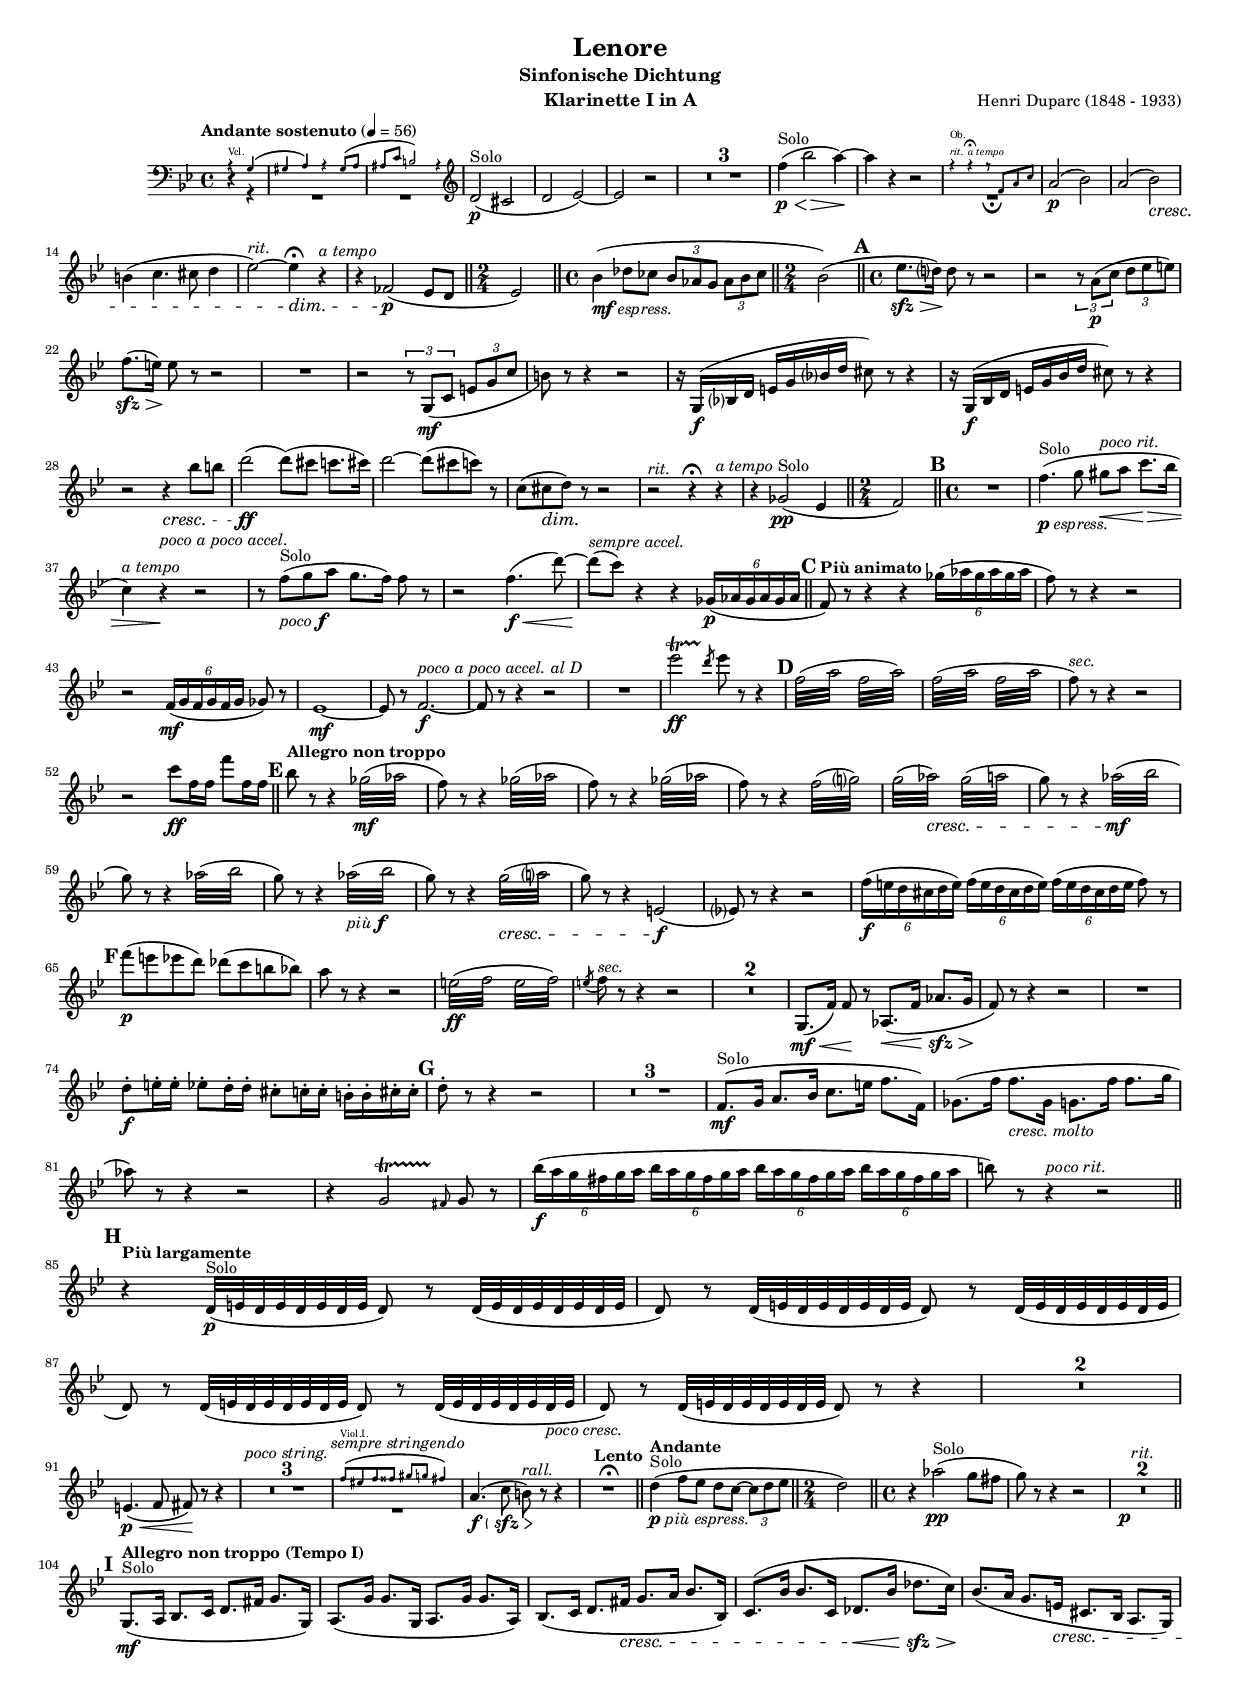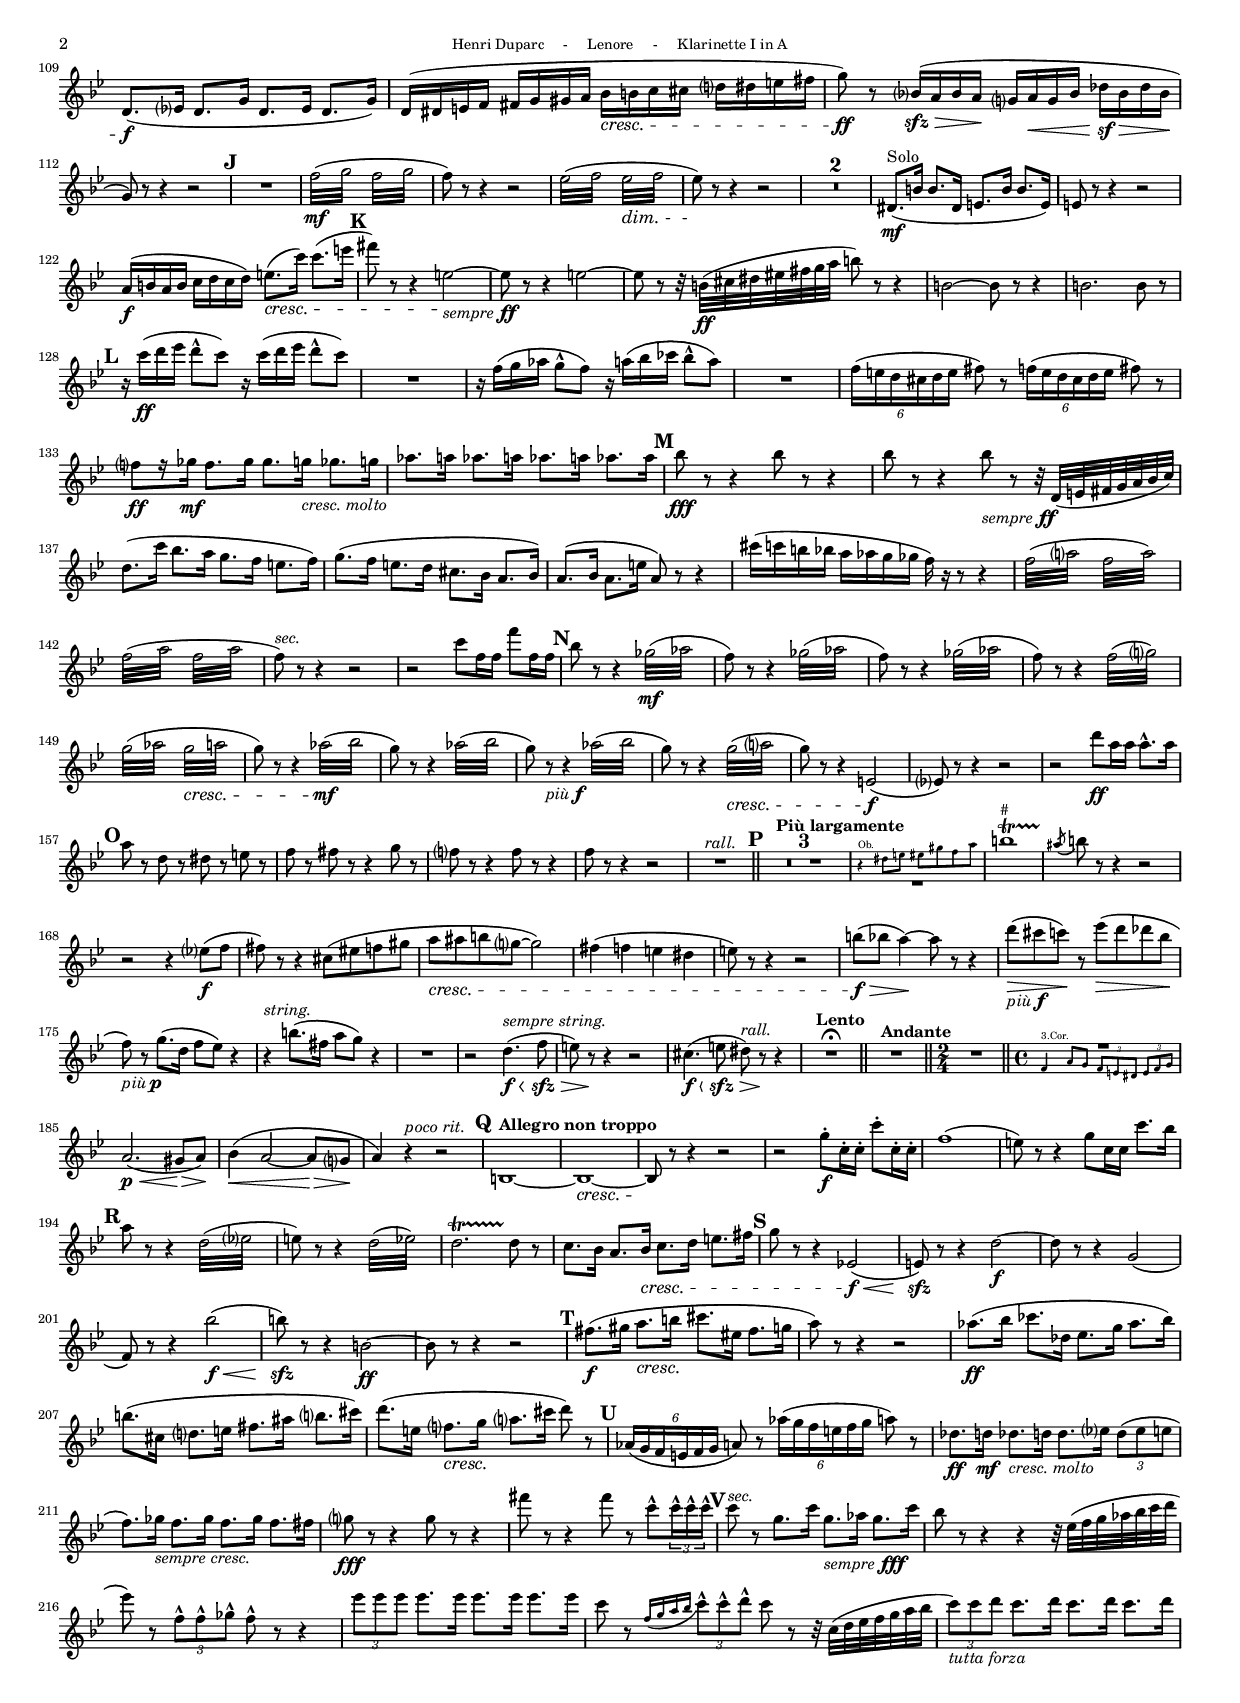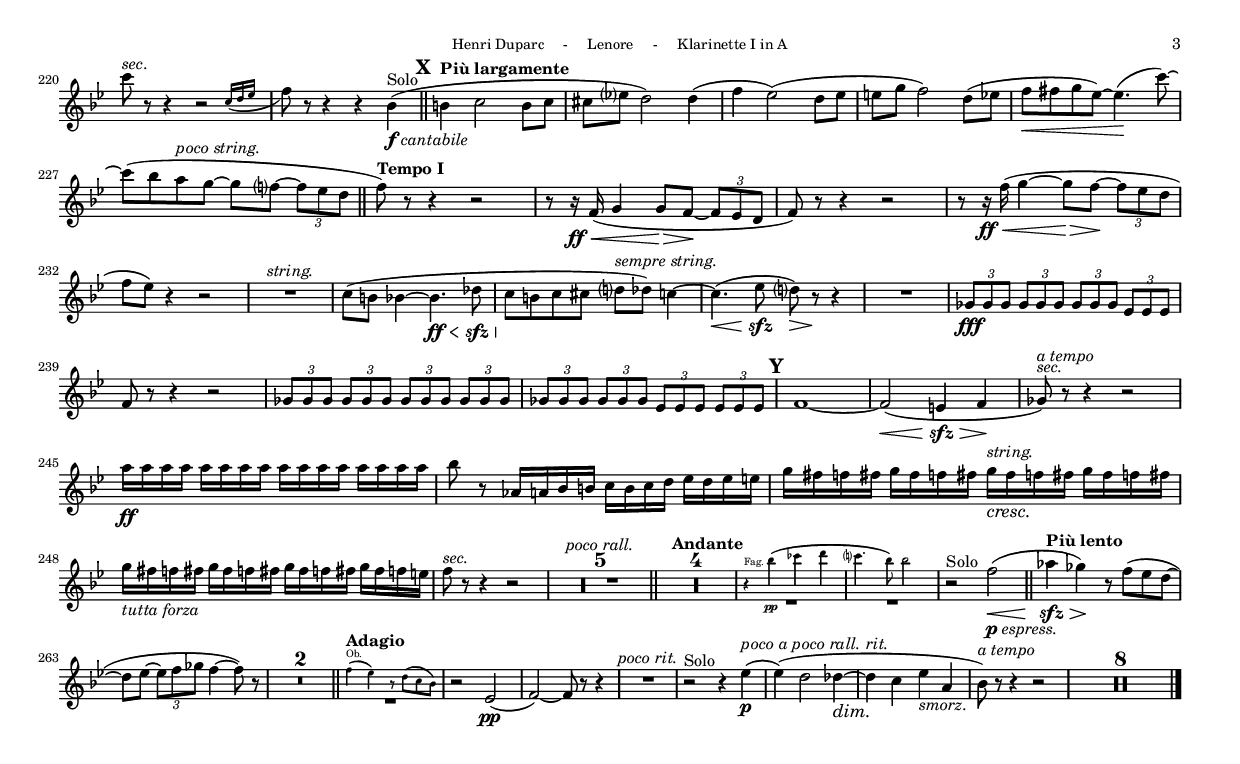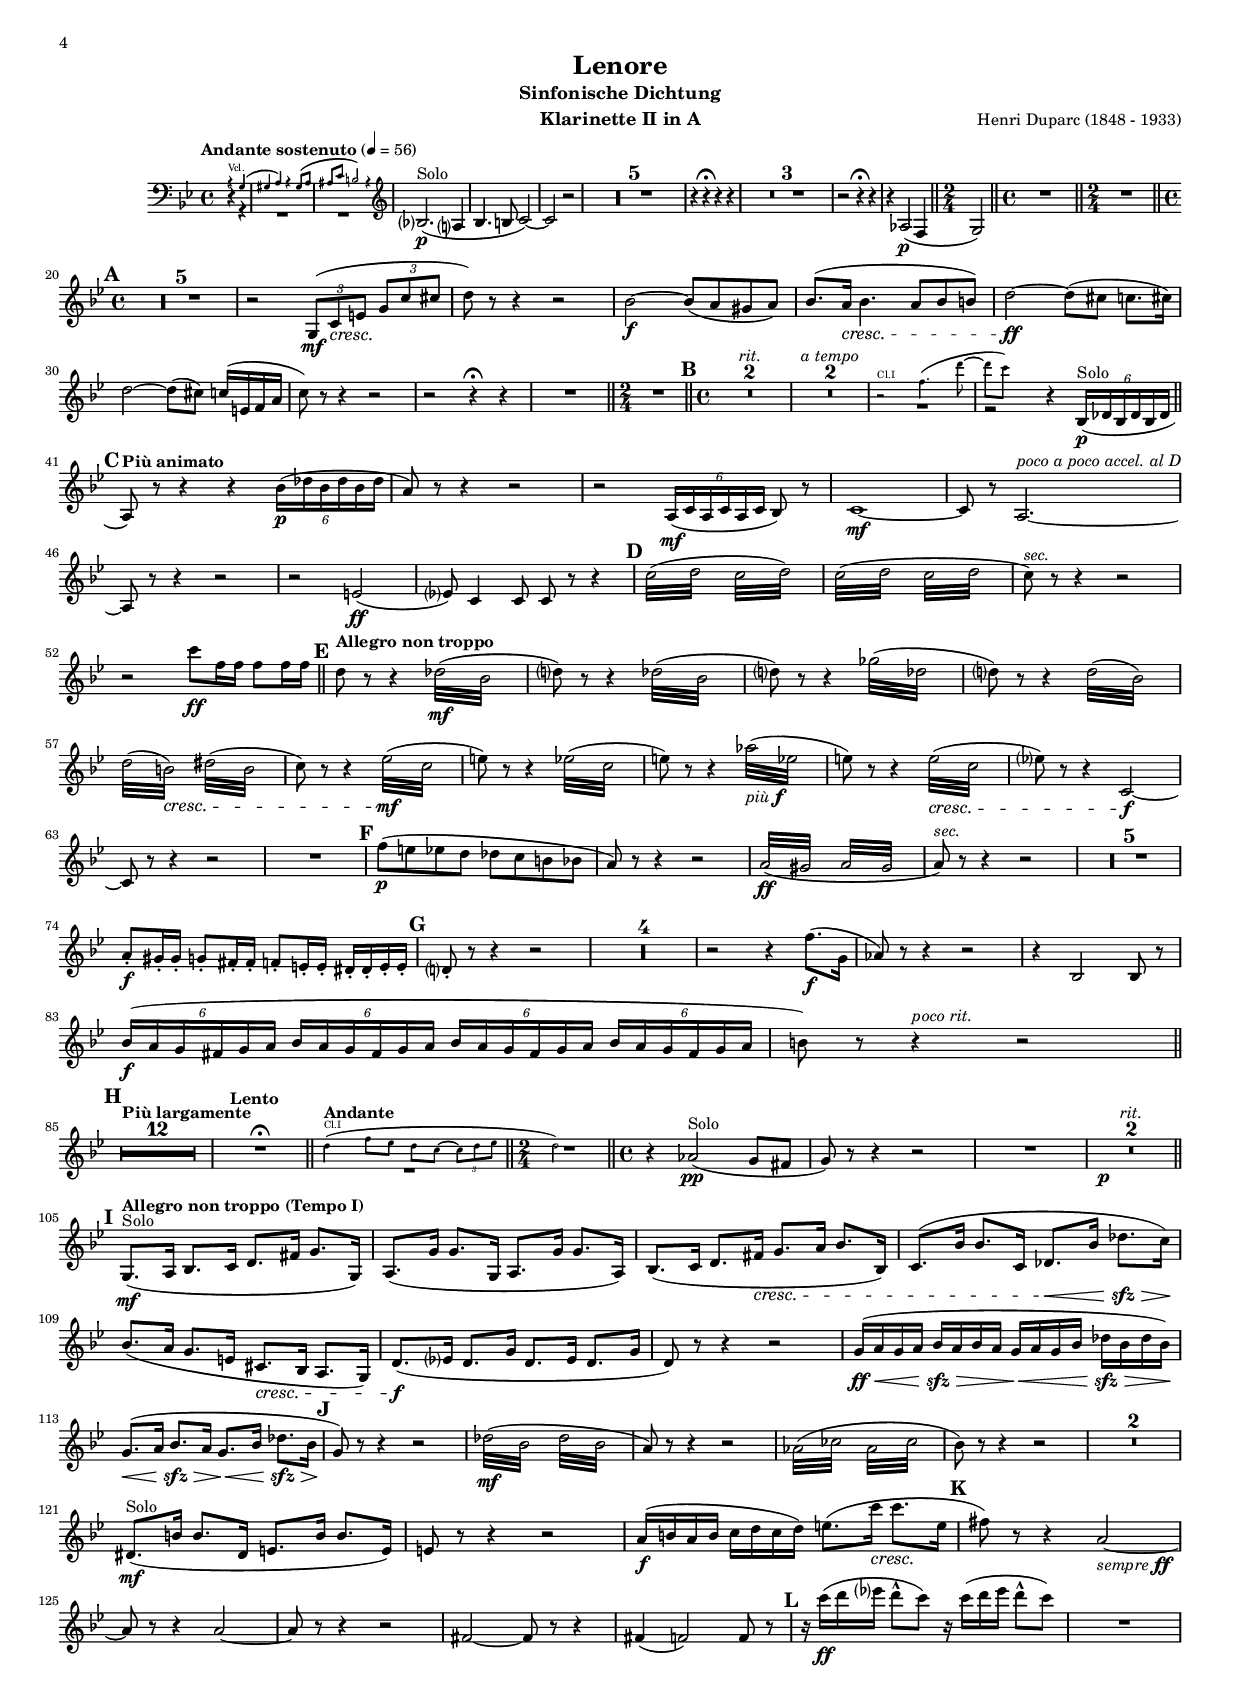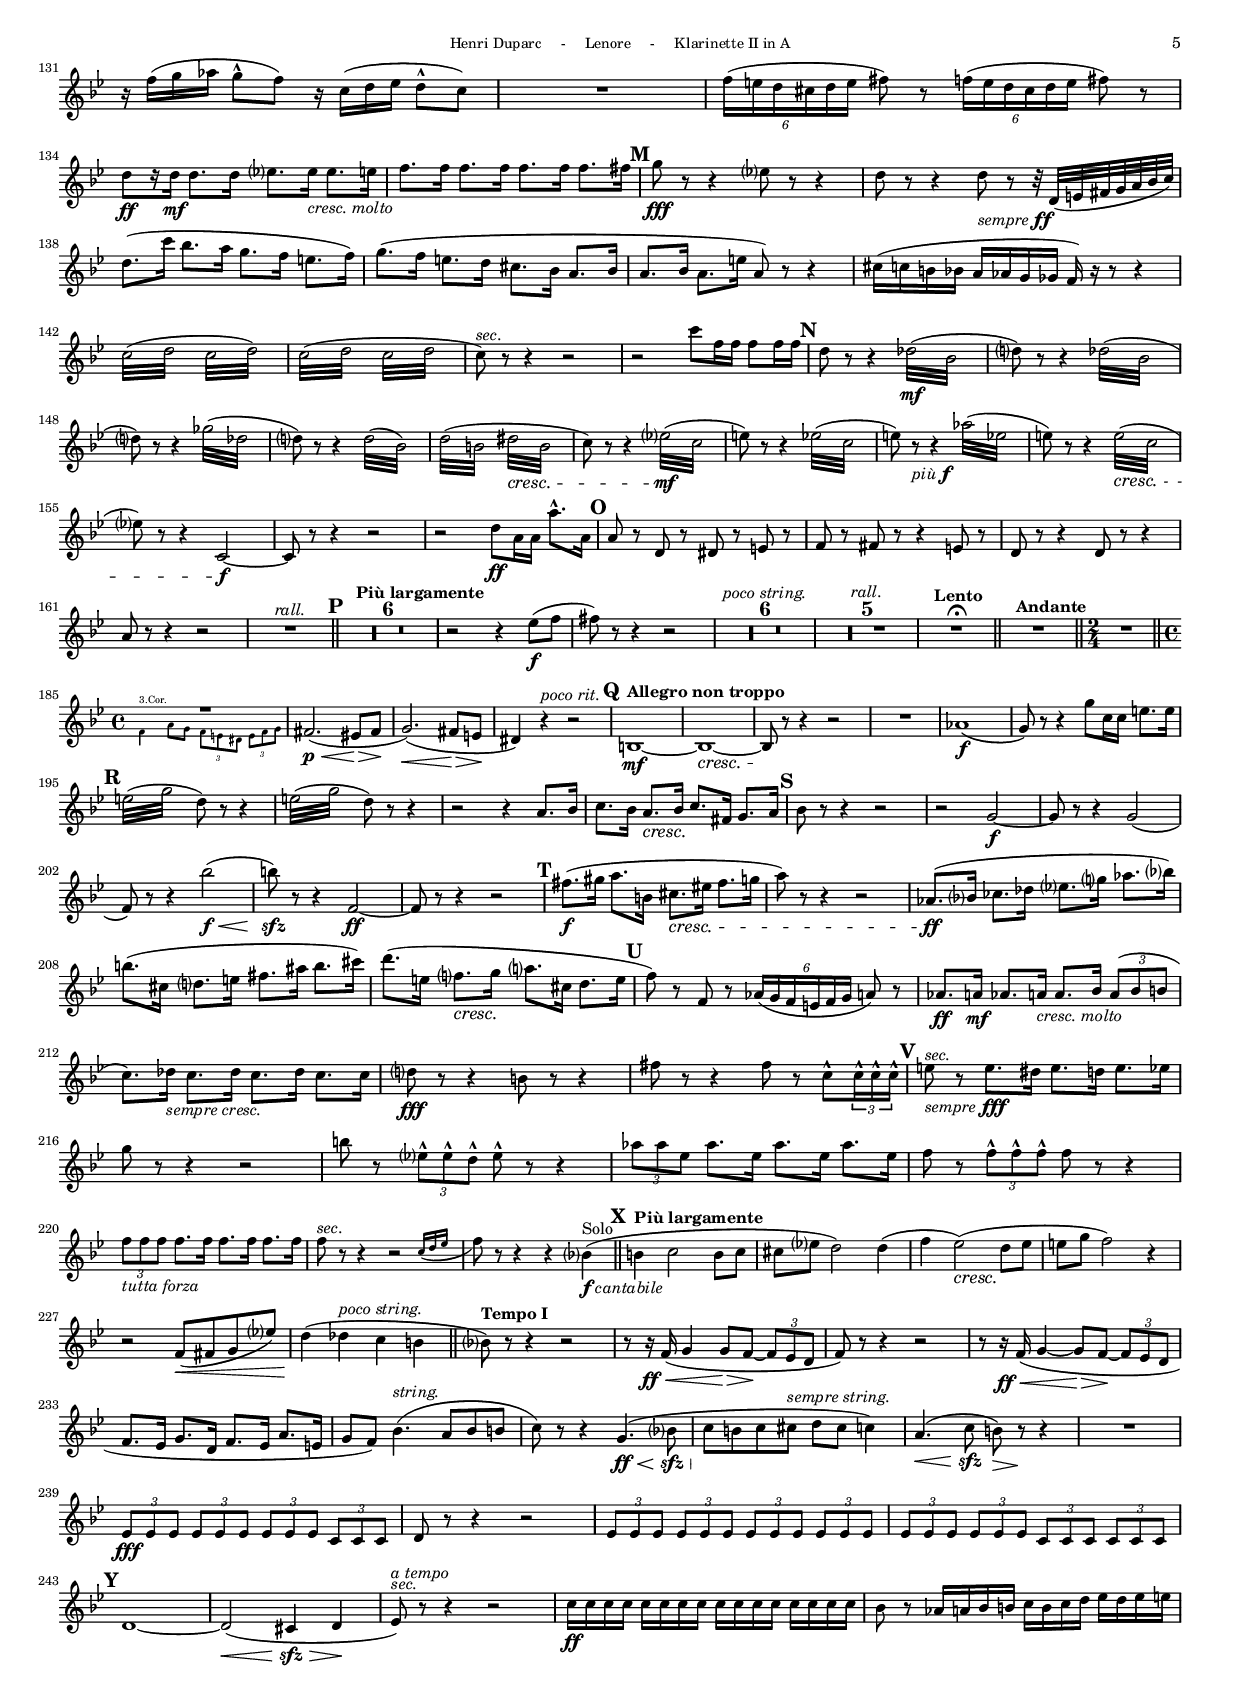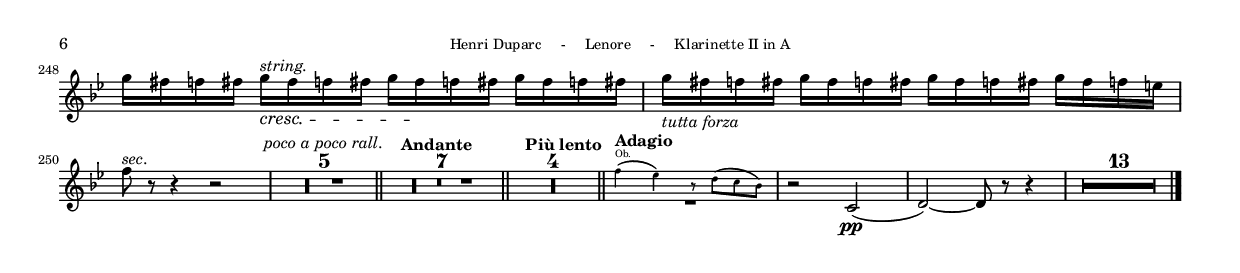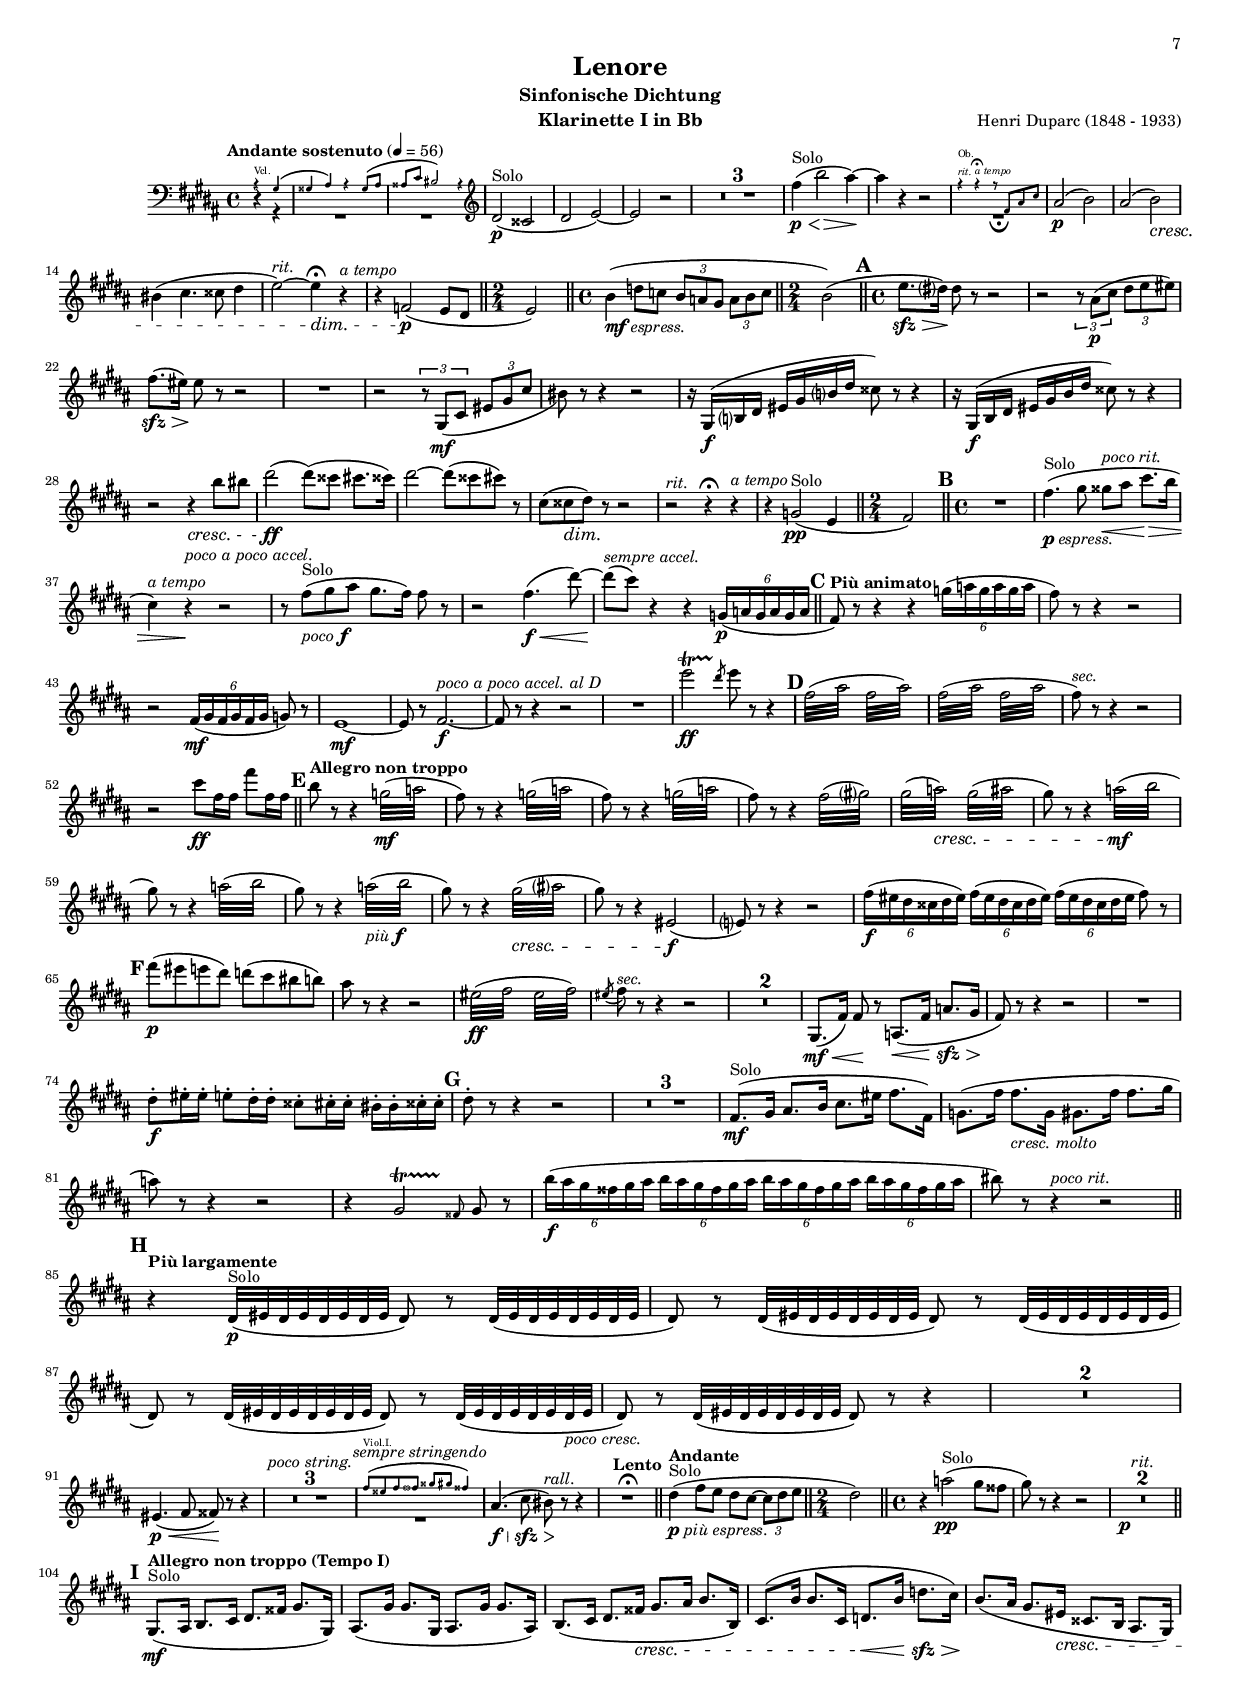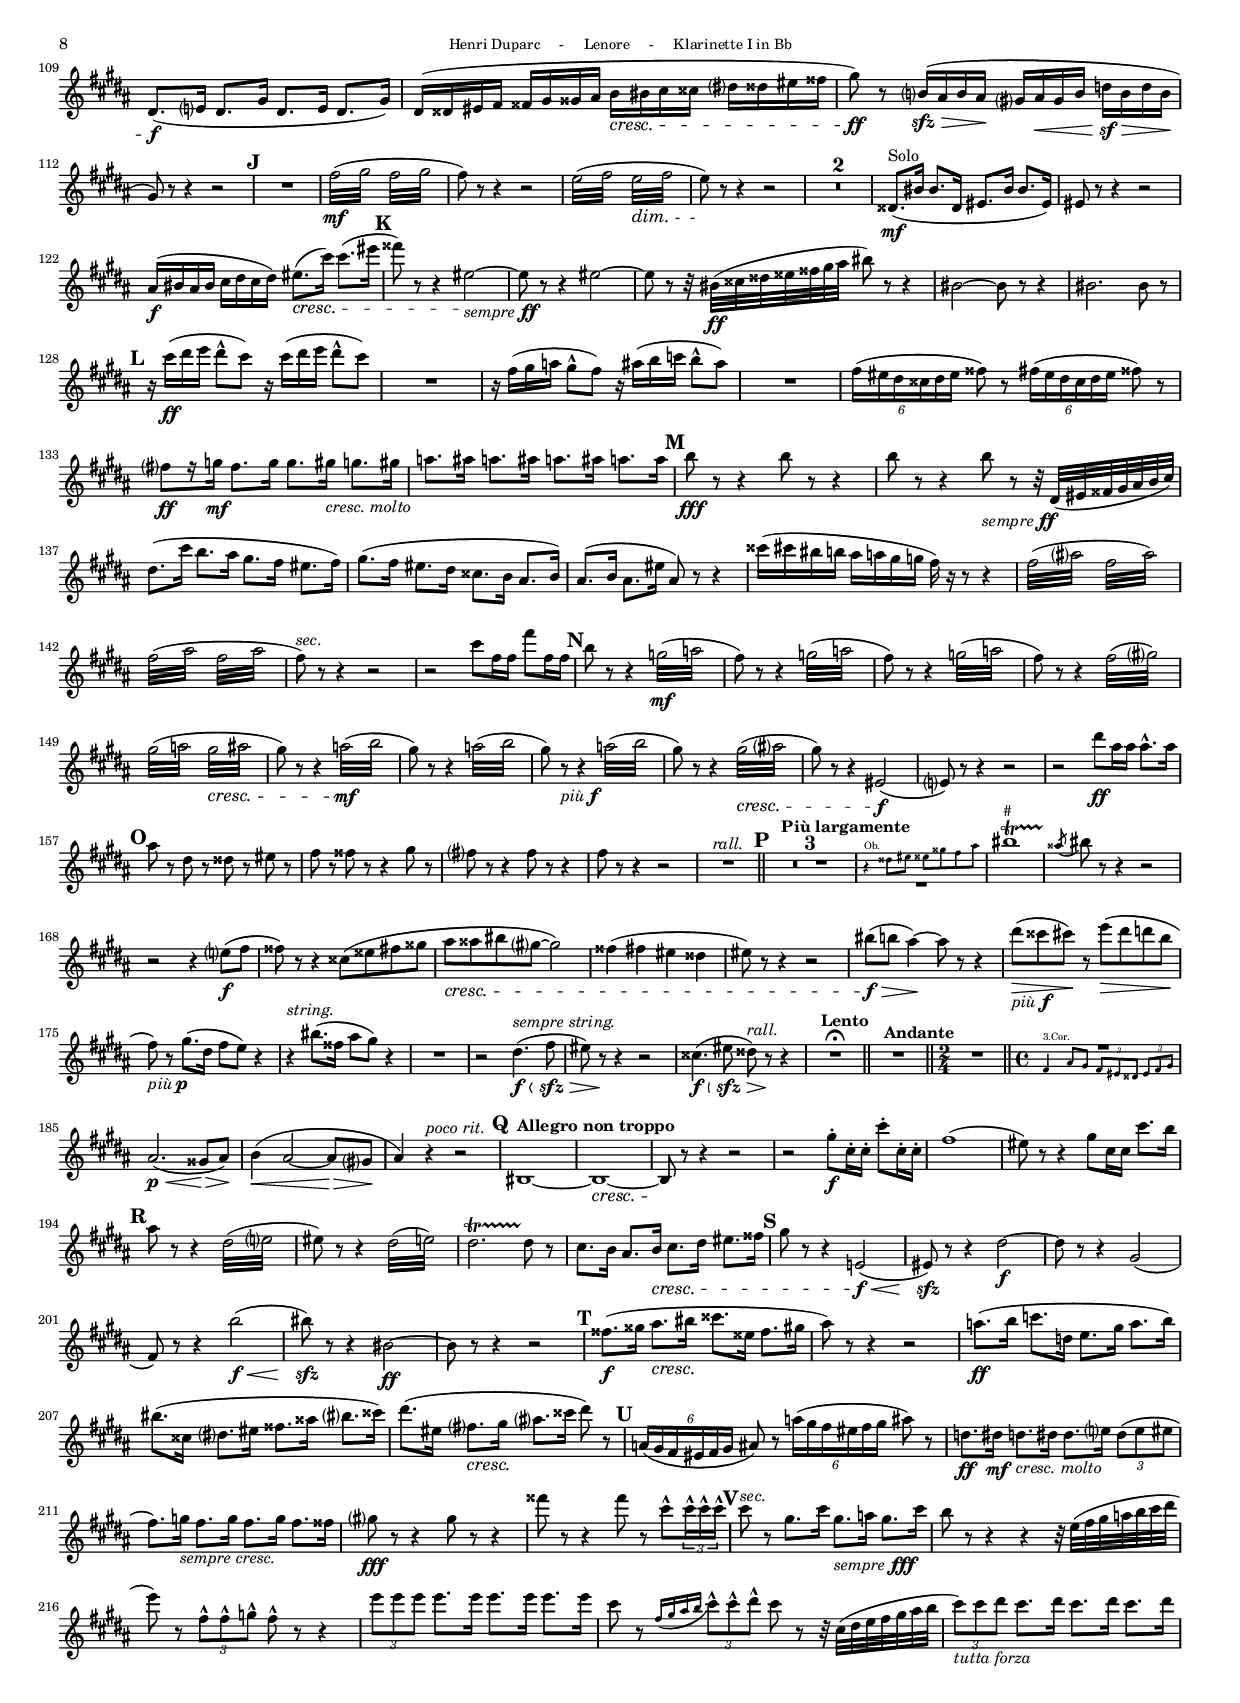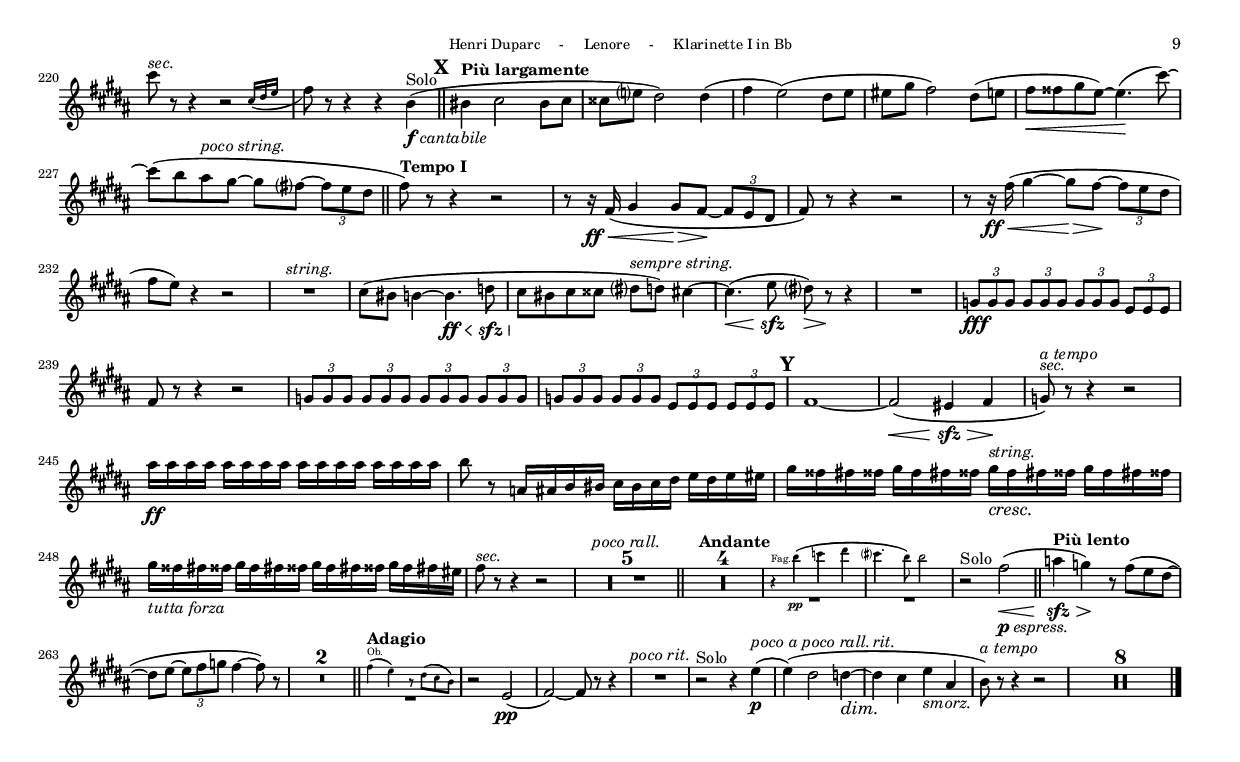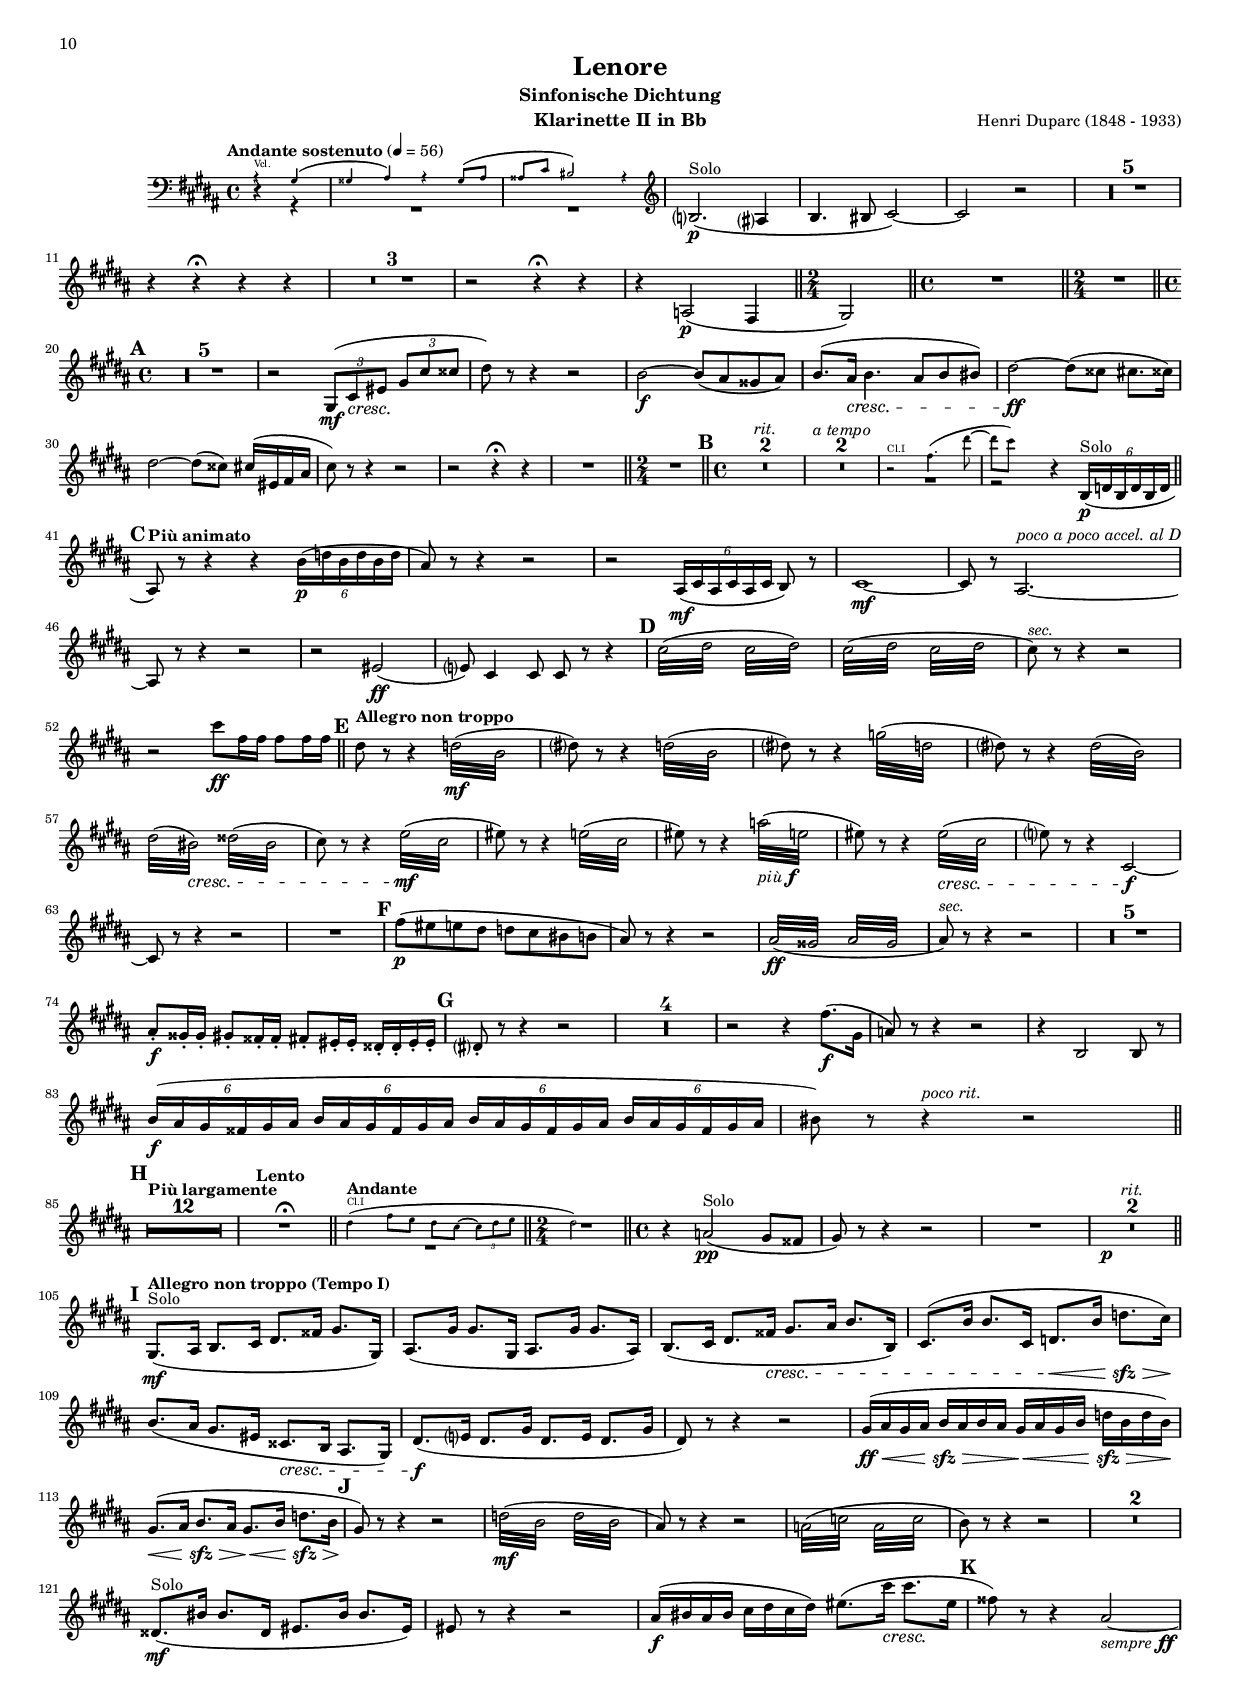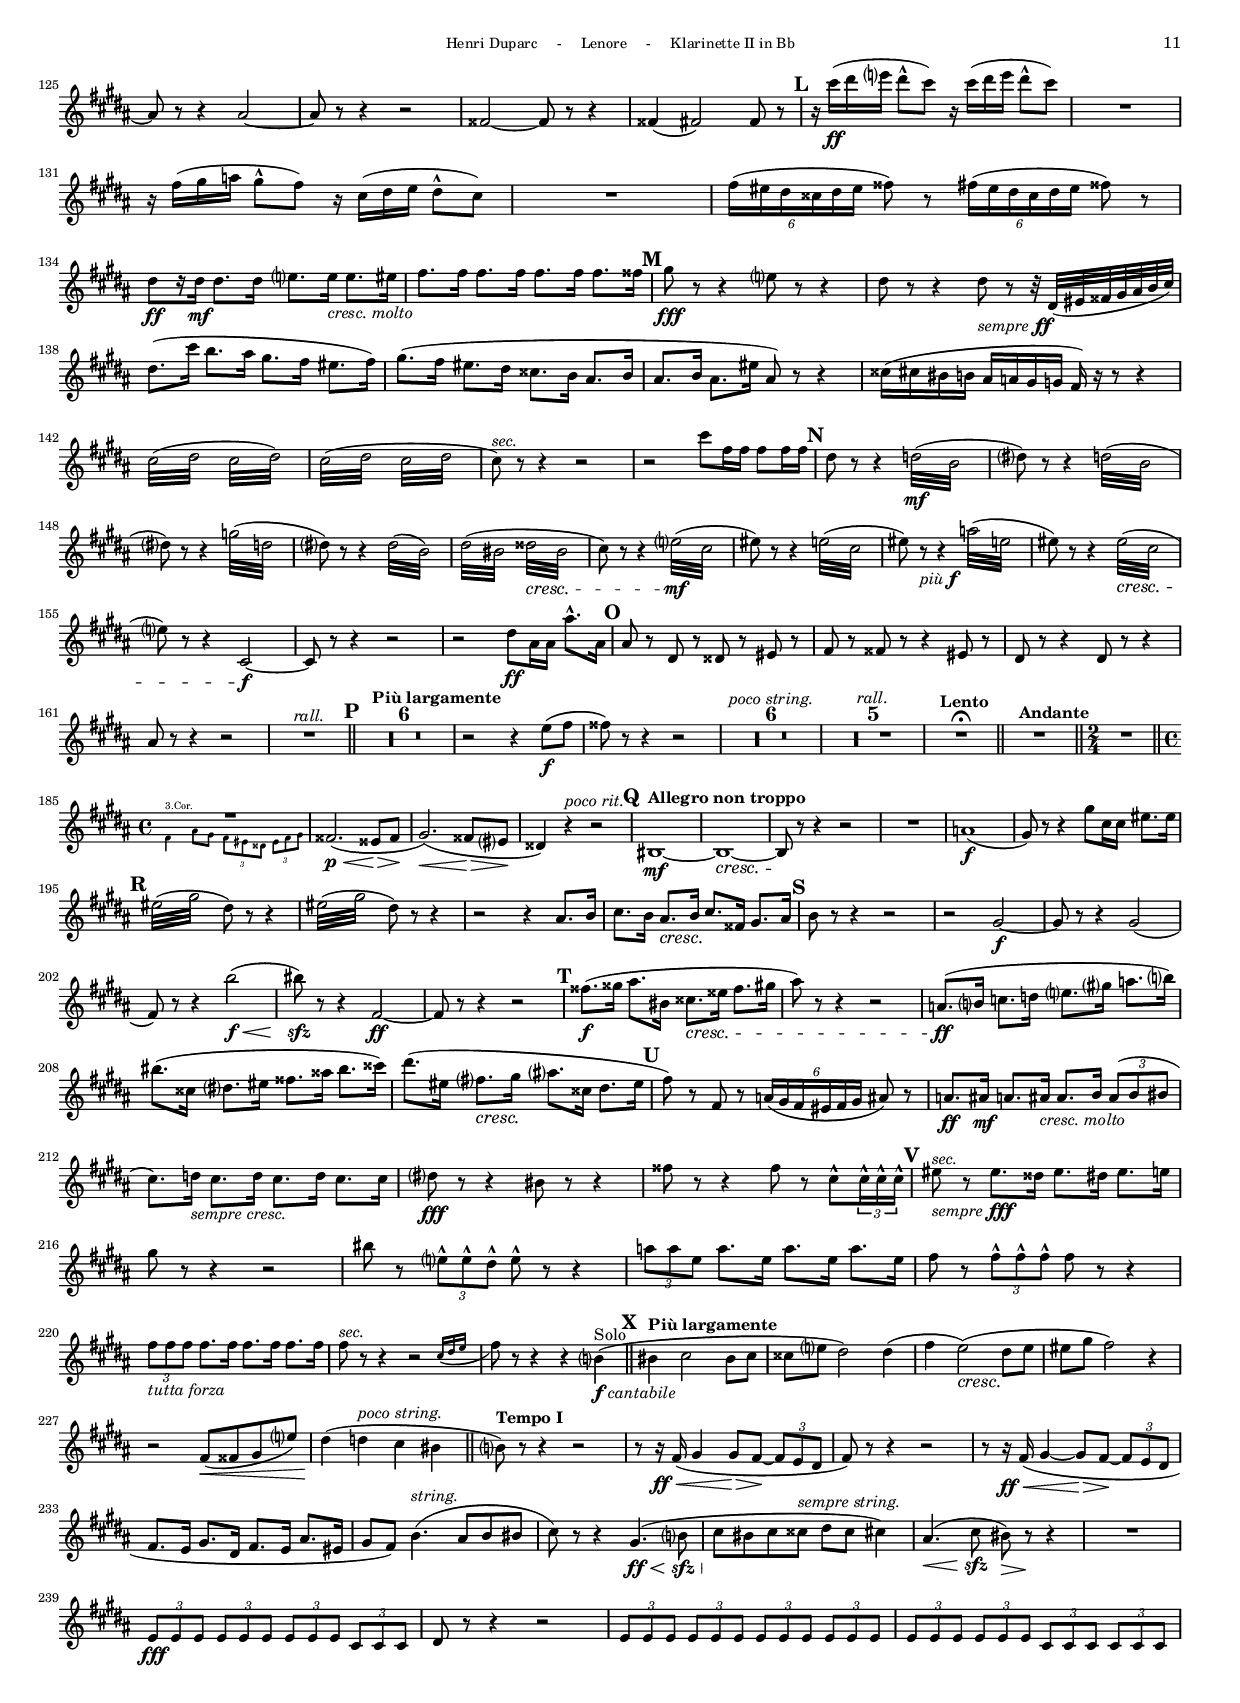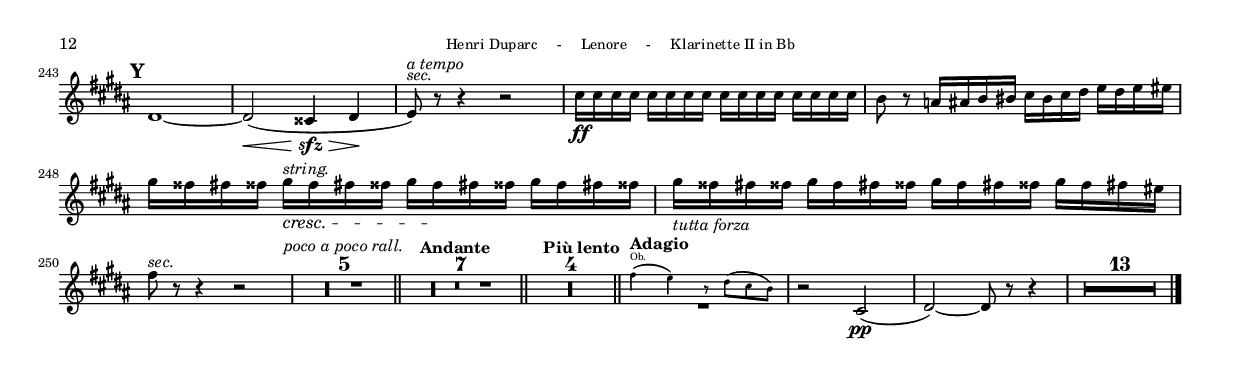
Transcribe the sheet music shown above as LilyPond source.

\version "2.18.2"
\language "deutsch"

\paper {
    top-margin = 10\mm
    bottom-margin = 10\mm
    left-margin = 10\mm
    right-margin = 10\mm
    ragged-last = ##f
}

\header{
  title = "Lenore"
  subtitle = "Sinfonische Dichtung"
  composerShort = "Henri Duparc"
  composer = "Henri Duparc (1848 - 1933)"
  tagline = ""
}

% Adapt this for automatic line-breaks
% mBreak = {}
mBreak = { \break }
#(set-global-staff-size 14)

% Useful snippets
pCresc = _\markup { \dynamic p \italic "cresc." }
mfDim = _\markup { \dynamic mf \italic "dim." }
fCantabile = _\markup { \dynamic f \italic "cantabile" }
smorz = _\markup { \italic "smorz." }
sempreFf = _\markup { \italic "sempre" \dynamic ff }
sempreFff = _\markup { \italic "sempre" \dynamic fff }
pocoF = _\markup { \italic "poco" \dynamic f }
ffz = _\markup { \dynamic { ffz } } 
crescMolto = _\markup { \italic "cresc. molto" }
pMoltoCresc = _\markup { \dynamic p \italic "molto cresc." }
sempreCresc = _\markup { \italic "sempre cresc." }
ppiuEspress = _\markup { \dynamic p \italic "più espress." }
pocoCresc = _\markup { \italic "poco cresc." }
mfEspress = _\markup { \dynamic mf \italic "espress." }
pEspress = _\markup { \dynamic p \italic "espress." }
string = ^\markup { \italic "string." }
stringendo = ^\markup { \italic "stringendo" }
pocoString = ^\markup { \italic "poco string." }
sempreStringendo = ^\markup { \italic "sempre stringendo" }
sempreString = ^\markup { \italic "sempre string." }
tuttaForza = _\markup { \italic "tutta forza" }
allargando = _\markup { \italic "allargando" }
pocoMenoMosso = ^\markup {\italic \bold {"Poco meno mosso."} }
rit = ^\markup {\italic {"rit."} }
rall = ^\markup {\italic {"rall."} }
riten = ^\markup {\italic {"riten."} }
ritATempo = ^\markup { \center-align \italic {"  rit. a tempo"} }
aTempo = ^\markup { \italic {"a tempo"} }
moltoRit = ^\markup { \italic {"molto rit."} }
pocoRit = ^\markup {\italic {"poco rit."} }
pocoRiten = ^\markup {\italic {"poco riten."} }
sec = ^\markup {\italic {"sec."} }
pocoRall = ^\markup {\italic {"poco rall."} }
pocoAPocoRall = ^\markup {\italic {"poco a poco rall."} }
pocoAPocoAccel = ^\markup {\italic {"poco a poco accel."} }
pocoAPocoAccelAlD = ^\markup {\italic {"poco a poco accel. al D"} }
sempreAccel = ^\markup {\italic {"sempre accel."} }
solo = ^\markup { "Solo" }
piuF = _\markup { \italic "più" \dynamic f }
piuP = _\markup { \italic "più" \dynamic p }
lento = ^\markup { \italic "Lento" }
accel = ^\markup { \bold { "accel." } }
tempoPrimo = ^\markup { \italic { "Tempo I" } }

% Adapted from http://lsr.di.unimi.it/LSR/Snippet?id=655
% Make title, subtitle, instrument appear on pages other than the first
#(define (part-not-first-page layout props arg)
   (if (not (= (chain-assoc-get 'page:page-number props -1)
               (ly:output-def-lookup layout 'first-page-number)))
       (interpret-markup layout props arg)
       empty-stencil))

\paper {
  oddHeaderMarkup = \markup
  \fill-line {
    " "
    \on-the-fly #part-not-first-page \fontsize #-1.0 \concat {
      \fromproperty #'header:composerShort
      "     -     "
      \fromproperty #'header:title
      "     -     "
      \fromproperty #'header:instrument
    }
    \on-the-fly #print-page-number-check-first \fromproperty #'page:page-number-string
  }
  evenHeaderMarkup = \markup
  \fill-line {
    \on-the-fly #print-page-number-check-first \fromproperty #'page:page-number-string
    \on-the-fly #part-not-first-page \fontsize #-1.0 \concat {
      \fromproperty #'header:composerShort
      "     -     "
      \fromproperty #'header:title
      "     -     "
      \fromproperty #'header:instrument
    }
    " "
  }
  % markup-system-spacing.basic-distance = #12
  % markup-system-spacing.minimum-distance = #12
  % markup-system-spacing.padding = #10
  
}

% ---------------------------------------------------------

clarinet_I = {
  \set Score.markFormatter = #format-mark-alphabet
  \accidentalStyle Score.modern-cautionary
  \compressFullBarRests
  \defaultTimeSignature
  \time 4/4
  \tempo "Andante sostenuto" 4 = 56
  \key b \major
  \clef violin
  \relative c' {
    % p1 1
    \partial 2 
    <<
      \new CueVoice {
        \clef bass
        \set instrumentCueName = "Vcl."
        \stemDown \voiceOne {
          r4 g( |
          gis4 a) r gis8( a |
          ais8 c h2) r4 |
        }
      }
      {
        r4 r4 |
        \override MultiMeasureRest.staff-position = #-6
        R1*2 |
        \revert MultiMeasureRest.staff-position
      }
    >>
    \clef violin
    \stemNeutral
    d2\solo(\p cis |
    d2 es~) |
    es2 r |
    R1*3 |
    f'4(\p\<\solo b2 \>a4)~\! |
    a4 r4 r2 |
    <<
      \new CueVoice {
        \set instrumentCueName = "Ob."
        \stemUp \voiceOne {
          r4\rit r4\fermata\aTempo r8 f,8 a c |
        }
      }
      {
        \override MultiMeasureRest.staff-position = #-6
        R1 _\fermataMarkup |
        \revert MultiMeasureRest.staff-position
      }
    >>
    a2(\p b) |
    a2( b)\cresc |
    \mBreak
    
    % p1 2
    h4( c4. cis8 d4 |
    es2)~\rit es4\dim\fermata\! r4\aTempo |
    r4 fes,2(\p es8 d|
    \time 2/4 \bar "||"
    es2) |
    \time 4/4 \bar "||"
    b'4(\mfEspress des8 ces \tuplet 3/2 { b as g } \tuplet 3/2 { as b ces }
    \time 2/4 \bar "||"
    b2)( |
    \time 4/4 \bar "||"
    \mark #1
    es8.\sfz\> d?16)\! d8 r8 r2 |
    r2 \tuplet 3/2 { r8 a(\p c } \tuplet 3/2 { d es e) } |
    \mBreak
    
    % p1 3
    f8.(\sfz\> e16)\! e8 r8 r2 |
    R1 |
    r2 \tuplet 3/2 { r8 g,,_(\mf c } \tuplet 3/2 { e g c } |
    h8) r8 r4 r2 |
    r16 g,(\f b? d e g b d cis8) r8 r4 |
    r16 g,(\f b d e g b d cis8) r8 r4 |
    \mBreak

    % p1 4
    r2 r4\cresc b'8 h |
    d2(\ff d8)( cis c8. cis16) |
    d2~ d8( cis c) r |
    c,8( cis\dim d)\! r r2 |
    r2\rit r4\fermata r4\aTempo |
    r4 ges,2(\pp\solo es4 |
    \time 2/4 \bar "||"
    f2) |
    \time 4/4 \bar "||"
    \mark #2
    R1 |
    f'4.(\pEspress\solo g8 gis\<\pocoRit a c8.\> b16 |
    \mBreak
    
    % p1 5
    c,4)\aTempo r4\!\pocoAPocoAccel r2 |
    r8 f(\pocoF\solo g a g8. f16) f8 r8 |
    r2 f4.\f\<( d'8)~ |
    d8(\!\sempreAccel c) r4 r \tuplet 6/4 { ges,16(\p as ges as ges as } |
    \bar "||"
    \mark #3
    \tempo "Più animato"
    f8) r8 r4 r \tuplet 6/4 { ges'16( as ges as ges as } |
    f8) r8 r4 r2 |
    \mBreak
    
    % p1 6
    r2 \tuplet 6/4 { f,16(\mf g f g f g} ges8) r8 |
    es1~\mf |
    es8 r8 f2.~\f\pocoAPocoAccelAlD |
    f8 r8 r4 r2 |
    R1 |
    % FIXME: Trill with ligature?
    es''2\ff\startTrillSpan \slashedGrace d8\stopTrillSpan es8 r8 r4 |
    \mark #4
    \repeat tremolo 8 { f,32( a } \repeat tremolo 8 { f32 a) } |
    \repeat tremolo 8 { f32( a } \repeat tremolo 8 { f32 a } |
    f8)\sec r8 r4 r2 |
    \mBreak
    
    % p1 7
    r2 c'8\ff f,16 f f'8 f,16 f |
    \bar "||"
    \mark #5
    \tempo "Allegro non troppo"
    b8 r8 r4 \repeat tremolo 8 { ges32(\mf as } |
    f8) r8 r4 \repeat tremolo 8 { ges32( as } |
    f8) r8 r4 \repeat tremolo 8 { ges32( as } |
    f8) r8 r4 \repeat tremolo 8 { f32( g) } |
    \repeat tremolo 8 { g32( as)\cresc } \repeat tremolo 8 { g32( a } |
    g8) r8 r4 \repeat tremolo 8 { as32(\mf b } |
    \mBreak
    
    % p1 8
    g8) r8 r4 \repeat tremolo 8 { as32( b } |
    g8) r8 r4 \repeat tremolo 8 { as32(\piuF b } |
    g8) r8 r4 \repeat tremolo 8 { g32(\cresc a } |
    g8) r8 r4 e,2(\f |
    es8) r8 r4 r2 |
    \tuplet 6/4 { f'16(\f e d cis d e) } \tuplet 6/4 { f16( e d cis d e) } \tuplet 6/4 { f16( e d cis d e } f8) r8 |
    \mark #6
    \mBreak
    
    % p1 9
    f'8(\p e es d) des( c h b) |
    a8 r8 r4 r2 |
    \repeat tremolo 8 { e32(\ff f } \repeat tremolo 8 { e f) } \acciaccatura e8 |
    % FIXME: I can't get the grace note into the previous bar
    f8\sec r8 r4 r2 |
    R1*2 |
    g,,8.(\mf\< f'16) f8\! r8 as,8.(\< f'16 as8.\sfz\> g16\! | 
    f8) r8 r4 r2 |
    R1 |
    \mBreak
    
    % p1 10
    d'8-.\f e16-. e-. es8-. d16-. d-. cis8-. c16-. c-. h-. h-. cis-. cis-. | 
    \mark #7
    d8-. r8 r4 r2 |
    R1*3 |
    f,8.(\mf\solo g16 a8. b16 c8. e16 f8. f,16) |
    ges8.( f'16 f8.\crescMolto ges,16 g8. f'16 f8. g16 |
    as8) r8 r4 r2 |
    % FIXME: Trill with ligature?
    r4 g,2\startTrillSpan \grace fis8 \stopTrillSpan  g r |
    \tuplet 6/4 { b'16(\f a g fis g a } \repeat unfold 3 \tuplet 6/4 { b16 a g fis g a } |
    h8) r8 r4\pocoRit r2 |
    \bar "||"
    \mBreak
    
    % p2 1
    \mark #8
    \tempo "Più largamente"
    r4 d,,32(\p\solo e d e d e d e d8) r8 d32( e d e d e d e |
    d8) r d32( e d e d e d e d8) r d32( e d e d e d e |
    \mBreak
    
    % p2 2
    d8) r d32( e d e d e d e d8) r d32( e d e d e d\pocoCresc e |
    d8) r d32( e d e d e d e d8) r r4 |
    R1*2 |
    \mBreak

    % p2 3
    e4.(\p\< f8 fis8)\! r r4 |
    R1*3\pocoString |
    <<
      \new CueVoice {
        \set instrumentCueName = "Viol.I."
        \stemDown \voiceOne {
          f'8( eis f fisis gis g fis4) |
        }
      }
      {
        \override MultiMeasureRest.staff-position = #-6
        R1\sempreStringendo |
        \revert MultiMeasureRest.staff-position
      }
    >>
    a,4.(\f\< c8\sfz\> h)\!\rall r r4 |
    \tempo "Lento"
    R1\fermataMarkup |
    \bar "||"
    \tempo Andante
    d4(\ppiuEspress\solo f8 es d c~ \tuplet 3/2 { c d es } |
    \bar "||"
    \time 2/4
    d2) |
    \bar "||"
    \time 4/4
    r4 as'2(\pp\solo g8 fis |
    g8) r8 r4 r2 |
    R1*2\p \rit |
    \bar "||"
    \mBreak
    
    % p2 4
    \mark #9
    \tempo "Allegro non troppo (Tempo I)"
    g,,8.(\mf\solo a16 b8. c16 d8. fis16 g8. g,16) |
    a8.( g'16 g8. g,16 a8. g'16 g8. a,16) |
    b8.( c16 d8. fis16\cresc g8. a16 b8. b,16) |
    c8.( b'16 b8. c,16 des8.\< b'16 des8.\sfz\> c16)\! |
    b8.( a16 g8. e16\cresc cis8. b16 a8. g16) |
    \mBreak

    % p2 5
    d'8.(\f es16 d8. g16 d8. es16 d8. g16) |
    d16( dis e f fis g gis a b\cresc h c cis d dis e fis |
    g8)\ff r8 b,16(\sfz\> a b a\! g a\< g b des\sf\> b des b\! |
    \mBreak
    
    % p2 6
    g8) r8 r4 r2 |
    \mark #10
    R1 |
    \repeat tremolo 8 { f'32(\mf g } \repeat tremolo 8 { f32 g } |
    f8) r8 r4 r2 |
    \repeat tremolo 8 { es32( f } \repeat tremolo 8 { es32\dim f } |
    es8)\! r8 r4 r2 |
    R1*2 |
    dis,8.(\mf\solo h'16 h8. dis,16 e8. h'16 h8. e,16) |
    e8 r8 r4 r2 |
    \mBreak
    
    % p2 7
    a16\f( h a h c d c d) e8.(\cresc c'16) c8.( e16 |
    \mark #11
    fis8) r8 r4 e,2~\sempreFf\! |
    e8 r8 r4 e2~ |
    e8 r8 r32 h(\ff cis dis eis fis g a h8) r8 r4 |
    h,2~ h8 r8 r4 |
    h2. h8 r8 |
    \mBreak

    % p2 8
    \mark #12
    r16 c'(\ff d es d8-^ c) r16 c( d es d8-^ c) |
    R1 |
    r16 f,( g as g8-^ f) r16 a( b ces b8-^ a) |
    R1 |
    \tuplet 6/4 { f16( e d cis d e } fis8) r8 \tuplet 6/4 { f16( e d cis d e } fis8) r8 |
    \mBreak

    % p2 9
    f8[\ff r16 ges]\mf f8. ges16 ges8. g16\crescMolto ges8. g16 |
    as8. a16 as8. a16 as8. a16 as8. as16 |
    \mark #13
    b8\fff r8 r4 b8 r8 r4 |
    b8 r8 r4 b8\sempreFf r8 r32 d,,( e fis g a b c) |
    \mBreak

    % p2 10
    d8.( c'16 b8. a16 g8. f16 e8. f16) |
    g8.( f16 e8. d16 cis8. b16 a8. b16) |
    a8.( b16 a8. e'16 a,8) r8 r4 |
    cis'16( c h b a as g ges f) r16 r8 r4 |
    \repeat tremolo 8 { f32( a } \repeat tremolo 8 { f32 a) } |
    \mBreak
    
    % p2 11
    \repeat tremolo 8 { f32( a } \repeat tremolo 8 { f32 a } |
    f8)\sec r8 r4 r2 |
    r2 c'8 f,16 f f'8 f,16 f |
    \mark #14
    b8 r8 r4 \repeat tremolo 8 { ges32(\mf as } |
    f8) r8 r4 \repeat tremolo 8 { ges32( as } |
    f8) r8 r4 \repeat tremolo 8 { ges32( as } |
    f8) r8 r4 \repeat tremolo 8 { f32( g) } |
    \mBreak

    % p2 12
    \repeat tremolo 8 { g32( as } \repeat tremolo 8 { g32\cresc a } |
    g8) r8 r4 \repeat tremolo 8 { as32(\mf b } |
    g8) r8 r4 \repeat tremolo 8 { as32( b } |
    g8) r8\piuF r4 \repeat tremolo 8 { as32( b } |
    g8) r8 r4 \repeat tremolo 8 { g32(\cresc a } |
    g8) r8 r4 e,2(\f |
    es8) r8 r4 r2 |
    r2 d''8\ff a16 a a8.-^ a16 |
    \mBreak

    % p2 13
    \mark #15
    a8 r d, r dis r e r |
    f8 r fis r r4 g8 r |
    f8 r r4 f8 r r4 |
    f8 r r4 r2 |
    R1 \rall |
    \bar "||"
    \mark #16
    \tempo "Più largamente"
    R1*3 |
    <<
      \new CueVoice {
        \set instrumentCueName = "Ob."
        \stemDown {
          r4 dis8 e eis gis f a
        }
      }
      {
        \override MultiMeasureRest.staff-position = #-6
        R1 |
        \revert MultiMeasureRest.staff-position
      }
    >>
    % FIXME: Trill should have a #, and grace note should be in this bar
    h1 ^\markup "#" \startTrillSpan \acciaccatura ais8 \stopTrillSpan |
    h8 r r4 r2 |
    \mBreak
    
    % p2 14
    r2 r4 es,?8(\f f |
    fis8) r r4 cis8( eis f gis |
    a8\cresc ais h g~ g2) |
    fis4( f e dis |
    e8) r r4 r2 |
    h'8(\f\> b a4~)\! a8 r r4 |
    d8(\piuF\> cis c)\! r es(\> d des b\! |
    \mBreak

    % p3 1
    f8)\piuP  r g8.( d16 f8 es) r4 |
    r4\string h'8.( fis16 a8 g) r4 |
    R1 |
    r2 d4.(\f\<\sempreString f8\sfz\> |
    e8) r\! r4 r2 |
    cis4.(\f\< e8\sfz\> dis)\rall r8\! r4 |
    \tempo "Lento"
    R1\fermataMarkup |
    \bar "||"
    \tempo Andante
    R1 |
    \bar "||"
    \time 2/4 |
    R2 |
    \bar "||"
    \time 4/4
    <<
      {
        \override MultiMeasureRest.staff-position = #+2
        R1 |
        \revert MultiMeasureRest.staff-position
      }
      \new CueVoice {
        \set instrumentCueName = "3.Cor."
        \stemUp {
          f,4 a8 g \tuplet 3/2 { f e dis } \tuplet 3/2 { e f g } |
        }
      }
    >>
    \mBreak

    % p3 2
    a2.(\p\< gis8\> a)\! |
    b4(\< a2~ a8\> g\! |
    a4) r4\pocoRit r2 |
    \mark #17
    \tempo "Allegro non troppo"
    h,1~ |
    h1~\cresc |
    h8\! r r4 r2 |
    r2 g''8-.\f c,16-. c-. c'8-. c,16-. c-. |
    f1( |
    e8) r r4 g8 c,16 c c'8. b16 |
    \mBreak

    % p3 3
    \mark #18
    a8 r r4 \repeat tremolo 8 { d,32( es } |
    e8) r r4 \repeat tremolo 8 { d32( es) } |
    % FIXME: Trill should have Aufloesungszeichen
    d2.\startTrillSpan d8\stopTrillSpan  r |
    c8. b16 a8. b16\cresc c8. d16 e8. fis16 |
    \mark #19
    g8 r r4 es,!2(\f\< |
    e8)\sfz r r4 d'2~\f |
    d8 r r4 g,2( |
    \mBreak
    
    % p3 4
    f8) r r4 b'2(\f\< |
    h8)\sfz r r4 h,2~\ff |
    h8 r r4 r2 |
    \mark #20
    fis'8.(\f gis16 a8.\cresc h16\! cis8. eis,16 fis8. g16 |
    a8) r r4 r2 |
    as8.(\ff b16 ces8. des,16 es8. g16 as8. b16) |
    \mBreak

    % p3 5
    h8.( cis,16 d8. e16 fis8. ais16 h?8. cis16) |
    d8.( e,16 f8.\cresc g16\! a8. cis16 d8) r |
    \mark #21
    \tuplet 6/4 { as,16( g f e f g } a8) r \tuplet 6/4 { as'16( g f e f g } a8) r8 |
    des,8.\ff d16\mf des8.\crescMolto d16 d8. es16 \tuplet 3/2 { d8( es e } |
    \mBreak

    % p3 6
    f8.) ges16\sempreCresc f8. ges16 f8. ges16 f8. fis16 |
    g8\fff r r4 g8 r r4 |
    fis'8 r r4 fis8 r c-^ \tuplet 3/2 { c16-^ c-^ c-^ } |
    \mark #22
    c8\sec r g8. c16 g8.\sempreFff as16 g8. c16 |
    b8 r r4 r4 r32 es,( f g as b c d |
    \mBreak

    % p3 7
    es8) r \tuplet 3/2 { f,-^ f-^ ges-^ } f-^ r8 r4 |
    \tuplet 3/2 { es'8 es es } es8. es16 es8. es16 es8. es16 |
    c8 r \grace { f,16( g a b } \tuplet 3/2 { c8-^) c-^ d-^ } c8 r r32 c,( d es f g a b |
    \tuplet 3/2 { c8)\tuttaForza c d } \repeat unfold 3 { c8. d16 } |
    \mBreak

    % p3 8
    c8\sec r r4 \afterGrace r2 { c,16( d es } |
    f8) r r4 r4 b,(\fCantabile\solo |
    \bar "||"
    \mark #24
    \tempo "Più largamente"
    h4 c2 h8 c |
    cis8 es? d2) d4( |
    f4 es2)( d8 es |
    e8 g f2) d8( es |
    f8\< fis g es~) es4.(\! c'8~) |
    \mBreak

    % p3 9
    c8(\! b a\pocoString g~ g f~ \tuplet 3/2 { f8 es d } |
    \bar "||" 
    \tempo "Tempo I"
    f8) r r4 r2 |
    r8 r16\ff\< f,( g4 g8\> f8~\! \tuplet 3/2 { f8 es d } | 
    f8) r r4 r2 |
    r8 r16\ff\< f'( g4~ g8\> f8~\! \tuplet 3/2 { f8 es d } | 
    \mBreak

    % p3 10
    f8 es) r4 r2 |
    R1\string |
    c8( h b4~ b4.\ff\< des8\sfz\> |
    c8\! h c cis d\sempreString des) c4~ |
    c4.(\< es8\sfz d)\> r8\! r4 |
    R1 |
    \tuplet 3/2 { ges,8\fff ges ges } \repeat unfold 2 \tuplet 3/2 { ges8 ges ges } \tuplet 3/2 { es8 es es } |
    \mBreak

    % p3 11
    f8 r r4 r2 |
    \repeat unfold 4 \tuplet 3/2 { ges8 ges ges } |
    \repeat unfold 2 \tuplet 3/2 { ges8 ges ges } \repeat unfold 2 \tuplet 3/2 { es8 es es }
    \mark #25
    f1~ |
    f2(\< e4\sfz\> f\! |
    ges8)\sec\aTempo r r4 r2 |
    \mBreak

    % p3 12
    a'16\ff \repeat unfold 15 a |
    b8 r as,16 a b h c h c d es d es e |
    g16 fis f fis g fis f fis g\string\cresc fis\! f fis g fis f fis |
    \mBreak

    % p3 13
    g16\tuttaForza fis f fis g fis f fis g fis f fis g fis f e |
    f8\sec r r4 r2 |
    R1*5\pocoRall |
    \bar "||"
    \tempo Andante
    R1*4 |
    <<
      \new CueVoice {
        \set instrumentCueName = "Fag."
        \stemDown {
          r4 b(\pp ces d |
          c4. b8) b2 |
        }
      }
      {
        \override MultiMeasureRest.staff-position = #-6
        R1*2 |
        \revert MultiMeasureRest.staff-position
      }
    >>
    r2\solo f2(\pEspress\< |
    \bar "||"
    \tempo "Più lento"
    as4\sfz\> ges)\! r8 f( es d~ |
    \mBreak

    % p3 14
    d8 es8~ \tuplet 3/2 { es f ges } f4~ f8) r |
    R1*2 |
    \bar "||"
    \tempo Adagio 
    <<
      \new CueVoice {
        \set instrumentCueName = "Ob."
        \stemDown {
          f4( es) r8 d( c b) |
        }
      }
      {
        \override MultiMeasureRest.staff-position = #-6
        R1 |
        \revert MultiMeasureRest.staff-position
      }
    >>
    r2 es,2(\pp |
    f2~) f8 r r4 |
    R1\pocoRit |
    r2\solo r4 es'4(\p\pocoAPocoRall |
    es4)( d2 des4~\dim | 
    des4\!\rit c es\smorz a, |
    b8)\aTempo r r4 r2 |
    R1*8 |
    \bar "|."
    \mBreak
  }
}

clarinet_II = {
  \set Score.markFormatter = #format-mark-alphabet
  \accidentalStyle Score.modern-cautionary
  \compressFullBarRests
  \defaultTimeSignature
  \time 4/4
  \tempo "Andante sostenuto" 4 = 56
  \key b \major
  \relative c' {
    % p1 1
    \partial 2 
    <<
      \new CueVoice {
        \clef bass
        \set instrumentCueName = "Vcl."
        \stemDown \voiceOne {
          r4 g( |
          gis4 a) r gis8( a |
          ais8 c h2) r4 |
        }
      }
      {
        r4 r4 |
        \override MultiMeasureRest.staff-position = #-6
        R1*2 |
        \revert MultiMeasureRest.staff-position
      }
    >>
    \clef violin
    \stemNeutral
    b2.(\p\solo a4 |
    b4. h8 c2~) |
    c2 r |
    R1*5 |
    r4 r4\fermata r4 r4 |
    R1*3 |
    r2 r4\fermata r4 |
    r4 as2(\p f4 |
    \time 2/4 \bar "||"
    g2) |
    \time 4/4 \bar "||"
    R1
    \time 2/4 \bar "||"
    R2 |
    \time 4/4 \bar "||"
    \mBreak

    % p1 2
    \mark #1
    R1*5 |
    r2 \tuplet 3/2 { g8(\mf c\cresc e\! } \tuplet 3/2 { g c cis } |
    d8) r8 r4 r2 |
    b2~\f b8(a gis a) |
    b8.( a16\cresc b4. a8 b h) |
    d2~\ff d8( cis c8. cis16) |
    \mBreak

    % p1 3
    d2~ d8( cis) c16( e, f a |
    c8) r8 r4 r2 |
    r2 r4\fermata r4 |
    R1 |
    \time 2/4 \bar "||"
    R2 |
    \time 4/4 \bar "||"
    \mark #2
    R1*2\rit |
    R1*2 \aTempo |
    <<
      \new CueVoice {
        \set instrumentCueName = "Cl.I"
        \stemDown {
          r2 f4.( d'8~ |
          d8 c) \hideNotes r4 r2 \unHideNotes |
        }
      }
      {
        \override MultiMeasureRest.staff-position = #-4
        R1 |
        \revert MultiMeasureRest.staff-position
        r2 r4 \tuplet 6/4 { b,,16(\p\solo des b des b des } |
      }
    >>
    \bar "||"
    \mBreak

    % p1 4
    \mark #3
    \tempo "Più animato"
    a8) r8 r4 r4 \tuplet 6/4 { b'16(\p des b des b des } |
    a8) r8 r4 r2 |
    r2 \tuplet 6/4 { a,16(\mf c a c a c} b8) r8 |
    c1~\mf |
    c8 r8 a2.~\pocoAPocoAccelAlD |
    \mBreak

    % p1 5
    a8 r8 r4 r2 |
    r2 e'2(\ff |
    es8) c4 c8 c r r4 |
    \mark #4
    \repeat tremolo 8 { c'32( d } \repeat tremolo 8 { c32 d) } |
    \repeat tremolo 8 { c32( d } \repeat tremolo 8 { c32 d } |
    c8)\sec r8 r4 r2 |
    \mBreak
    
    % p1 6
    r2 c'8\ff f,16 f f8 f16 f |
    \bar "||"
    \mark #5
    \tempo "Allegro non troppo"
    d8 r8 r4 \repeat tremolo 8 { des32(\mf b } |
    d8) r8 r4 \repeat tremolo 8 { des32( b } |
    d8) r8 r4 \repeat tremolo 8 { ges32( des } |
    d8) r8 r4 \repeat tremolo 8 { d32( b) } |
    \mBreak
    
    % p1 7
    \repeat tremolo 8 { d32( h)\cresc } \repeat tremolo 8 { dis32( h } |
    c8) r8 r4 \repeat tremolo 8 { es32(\mf c } |
    e8) r8 r4 \repeat tremolo 8 { es32( c } |
    e8) r8 r4 \repeat tremolo 8 { as32(\piuF es } |
    e8) r8 r4 \repeat tremolo 8 { e32(\cresc c } |
    es8) r8 r4 c,2~\f |
    \mBreak
    
    % p1 8
    c8 r8 r4 r2 |
    R1 |
    \mark #6
    f'8(\p e es d des c h b |
    a8) r8 r4 r2 |
    \repeat tremolo 8 { a32(\ff gis } \repeat tremolo 8 { a gis } |
    a8)\sec r8 r4 r2 |
    R1*5 |
    \mBreak
    
    % p1 9
    a8-.\f gis16-. gis-. g8-. fis16-. fis-. f8-. e16-. e-. dis-. dis-. e-. e-. | 
    \mark #7
    d8-. r8 r4 r2 |
    R1*4 |
    r2 r4 f'8.(\f g,16 |
    as8) r8 r4 r2 |
    r4 b,2 b8 r |
    \mBreak
    
    % p1 10
    \tuplet 6/4 { b'16(\f a g fis g a } \repeat unfold 3 \tuplet 6/4 { b16 a g fis g a } |
    h8) r8 r4\pocoRit r2 |
    \bar "||"
    \mBreak
    
    % p2 1
    \mark #8
    \tempo "Più largamente"
    R1*12 |
    \tempo "Lento"
    R1 \fermataMarkup |
    \bar "||"
    \tempo Andante
    <<
      \new CueVoice {
        \set instrumentCueName = "Cl.I"
        \stemDown {
          d4( f8 es d c~ \tuplet 3/2 { c d es } |
        \bar "||"
        \time 2/4
          d2) |
        }
      }
      {
        \override MultiMeasureRest.staff-position = #-6
        R1 |
        \revert MultiMeasureRest.staff-position
        \bar "||"
        \time 2/4
        R2 |
      }
    >>
    \bar "||"
    \time 4/4
    r4 as2(\pp\solo g8 fis |
    g8) r8 r4 r2 |
    R1 |
    R1*2\p\rit |
    \mBreak

    % p2 2
    \bar "||"
    \mark #9
    \tempo "Allegro non troppo (Tempo I)"
    g,8.(\mf\solo a16 b8. c16 d8. fis16 g8. g,16) |
    a8.( g'16 g8. g,16 a8. g'16 g8. a,16) |
    b8.( c16 d8. fis16\cresc g8. a16 b8. b,16) |
    c8.( b'16 b8. c,16 des8.\< b'16 des8.\sfz\> c16)\! |
    \mBreak
    
    % p2 3
    b8.( a16 g8. e16 cis8.\cresc b16 a8. g16) |
    d'8.(\f es16 d8. g16 d8. es16 d8. g16 |
    d8) r8 r4 r2 |
    g16(\ff\< a g a b\sfz\> a b a g\< a g b des\sfz\> b des b)\! |
    \mBreak
    
    % p2 4
    g8.(\< a16 b8.\sfz\> a16 g8.\< b16 des8.\sfz\> b16\! |
    \mark #10
    g8) r8 r4 r2 |
    \repeat tremolo 8 { des'32(\mf b } \repeat tremolo 8 { des32 b } |
    a8) r8 r4 r2 |
    \repeat tremolo 8 { as32( ces } \repeat tremolo 8 { as32 ces } |
    b8) r8 r4 r2 |
    R1*2 |
    \mBreak
    
    % p2 5
    dis,8.(\mf\solo h'16 h8. dis,16 e8. h'16 h8. e,16) |
    e8 r8 r4 r2 |
    a16\f( h a h c d c d) e8.( c'16\cresc c8.\! e,16 |
    \mark #11
    fis8) r8 r4 a,2~\sempreFf\! |
    \mBreak
    
    % p2 6
    a8 r8 r4 a2~ |
    a8 r8 r4 r2 |
    fis2~ fis8 r8 r4 |
    fis4( f2) f8 r8 |
    \mark #12
    r16 c''(\ff d es? d8-^ c) r16 c( d es d8-^ c) |
    R1 |
    \mBreak
    
    % p2 7
    r16 f,( g as g8-^ f) r16 c( d es d8-^ c) |
    R1 |
    \tuplet 6/4 { f16( e d cis d e } fis8) r8 \tuplet 6/4 { f16( e d cis d e } fis8) r8 |
    \mBreak
    
    % p2 8
    d8[\ff r16 d]\mf d8. d16 es8. es16\crescMolto es8. e16 |
    f8. f16 f8. f16 f8. f16 f8. fis16 |
    \mark #13
    g8\fff r8 r4 es?8 r8 r4 |
    d8 r8 r4 d8\sempreFf r8 r32 d,( e fis g a b c) |
    \mBreak
    
    % p2 9
    d8.( c'16 b8. a16 g8. f16 e8. f16) |
    g8.( f16 e8. d16 cis8. b16 a8. b16 |
    a8. b16 a8. e'16 a,8) r8 r4 |
    cis16( c h b a as g ges f) r16 r8 r4 |
    \mBreak

    % p2 10
    \repeat tremolo 8 { c'32( d } \repeat tremolo 8 { c32 d) } |
    \repeat tremolo 8 { c32( d } \repeat tremolo 8 { c32 d } |
    c8)\sec r8 r4 r2 |
    r2 c'8 f,16 f f8 f16 f |
    \mark #14
    d8 r8 r4 \repeat tremolo 8 { des32(\mf b } |
    d8) r8 r4 \repeat tremolo 8 { des32( b } |
    \mBreak
    
    % p2 11
    d8) r8 r4 \repeat tremolo 8 { ges32( des } |
    d8) r8 r4 \repeat tremolo 8 { d32( b) } |
    \repeat tremolo 8 { d32( h } \repeat tremolo 8 { dis\cresc h } |
    c8) r8 r4 \repeat tremolo 8 { es?32(\mf c } |
    e8) r8 r4 \repeat tremolo 8 { es32( c } |
    e8) r8\piuF r4 \repeat tremolo 8 { as32( es } |
    e8) r8 r4 \repeat tremolo 8 { e32(\cresc c } |
    \mBreak

    % p2 12
    es8) r8 r4 c,2~\f |
    c8 r8 r4 r2 |
    r2 d'8\ff a16 a a'8.-^ a,16 |
    \mark #15
    a8 r d, r dis r e r |
    f8 r fis r r4 e8 r |
    d8 r r4 d8 r r4 |
    \mBreak
    
    % p2 13
    a'8 r r4 r2 |
    R1 \rall |
    \bar "||"
    \mark #16
    \tempo "Più largamente"
    R1*6 |
    r2 r4 es'8(\f f |
    fis8) r r4 r2 |
    R1*6\pocoString |
    R1*5\rall |
    \tempo "Lento"
    R1\fermataMarkup |
    \bar "||"
    \tempo "Andante"
    R1 |
    \bar "||"
    \time 2/4 |
    R2 |
    \bar "||"
    \time 4/4
    \mBreak
    
    % p3 1
    <<
      {
        \override MultiMeasureRest.staff-position = #+2
        R1 |
        \revert MultiMeasureRest.staff-position
      }
      \new CueVoice {
        \set instrumentCueName = "3.Cor."
        \stemDown {
          f,4 a8 g \tuplet 3/2 { f e dis } \tuplet 3/2 { e f g } |
        }
      }
    >>
    fis2.(\p\< eis8\> fis\! |
    g2.)(\< fis8\> e\! |
    dis4) r4\pocoRit r2 |
    \mark #17
    \tempo "Allegro non troppo"
    h1~\mf |
    h1~\cresc |
    h8\! r r4 r2 |
    R1 |
    as'1(\f |
    g8) r r4 g'8 c,16 c e8. e16 |
    \mBreak
    
    % p3 2
    \mark #18
    \repeat tremolo 8 { e32( g } d8) r r4 |
    \repeat tremolo 8 { e32( g } d8) r r4 |
    r2 r4 a8. b16 |
    c8. b16 a8.\cresc b16\! c8. fis,16 g8. a16 |
    \mark #19
    b8\! r r4 r2 |
    r2 g2~\f |
    g8 r r4 g2( |
    \mBreak
    
    % p3 3
    f8) r r4 b'2(\f\< |
    h8)\sfz r r4 f,2~\ff |
    f8 r r4 r2 |
    \mark #20
    fis'8.(\f gis16 a8. h,16\! cis8.\cresc eis16 fis8. g16 |
    a8) r r4 r2 |
    as,8.(\ff b?16 ces8. des16 es?8. g?16 as8. b?16) |
    \mBreak

    % p3 4
    h8.( cis,16 d8. e16 fis8. ais16 h8. cis16) |
    d8.( e,16 f8.\cresc g16\! a8. cis,16 d8. e16 |
    \mark #21
    f8) r f,8 r \tuplet 6/4 { as16( g f e f g } a8) r8 |
    as8.\ff a16\mf as8. a16\crescMolto a8. b16 \tuplet 3/2 { a8( b h } |
    \mBreak
    
    % p3 5
    c8.) des16\sempreCresc c8. des16 c8. des16 c8. c16 |
    d8\fff r r4 h8 r r4 |
    fis'8 r r4 fis8 r c-^ \tuplet 3/2 { c16-^ c-^ c-^ } |
    \mark #22
    e8\sec\sempreFff r e8. dis16 e8. d16 e8. es16 |
    \mBreak
    
    % p3 6
    g8 r r4 r2 |
    h8 r \tuplet 3/2 { es,?-^ es-^ d-^ } es-^ r8 r4 |
    \tuplet 3/2 { as8 as es } as8. es16 as8. es16 as8. es16 |
    f8 r \tuplet 3/2 { f8-^ f-^ f-^ } f8 r r4 |
    \mBreak
    
    % p3 7
    \tuplet 3/2 { f8\tuttaForza f f } \repeat unfold 3 { f8. f16 } |
    f8\sec r r4 \afterGrace r2 { c16( d es } |
    f8) r r4 r4 b,?(\fCantabile\solo |
    \bar "||"
    \mark #24
    \tempo "Più largamente"
    h4 c2 h8 c |
    cis8 es? d2) d4( |
    f4 es2)(\cresc d8\! es |
    e8 g f2) r4 |
    \mBreak
    
    % p3 8
    r2 f,8(\!\< fis g es') |
    d4(\! des\pocoString c h |
    \bar "||" 
    \tempo "Tempo I"
    b8) r r4 r2 |
    r8 r16\ff\< f( g4 g8\> f8~\! \tuplet 3/2 { f8 es d } | 
    f8) r r4 r2 |
    r8 r16\ff\< f( g4~ g8\> f8~\! \tuplet 3/2 { f8 es d } | 
    \mBreak
    
    % p3 9
    f8. es16 g8. d16 f8. es16 a8. e16 |
    g8 f) b4.(\string a8 b h |
    c8) r r4 g4.(\ff\< b8\sfz\> |
    c8\! h c cis\sempreString d cis c4) |
    a4.(\< c8\sfz h)\> r8\! r4 |
    R1 |
    \mBreak
    
    % p3 10
    \tuplet 3/2 { es,8\fff es es } \repeat unfold 2 \tuplet 3/2 { es8 es es } \tuplet 3/2 { c8 c c } |
    d8 r r4 r2 |
    \repeat unfold 4 \tuplet 3/2 { es8 es es } |
    \repeat unfold 2 \tuplet 3/2 { es8 es es } \repeat unfold 2 \tuplet 3/2 { c8 c c }
    \mBreak
    
    % p3 11
    \mark #25
    d1~ |
    d2(\< cis4\sfz\> d\! |
    es8)\sec\aTempo r r4 r2 |
    c'16\ff \repeat unfold 15 c |
    b8 r as16 a b h c h c d es d es e |
    \mBreak
   
    % p3 12
    g16 fis f fis g\cresc\string fis f fis g fis\! f fis g fis f fis |
    g16\tuttaForza fis f fis g fis f fis g fis f fis g fis f e |
    \mBreak
    
    % p3 13
    f8\sec r r4 r2 |
    R1*5\pocoAPocoRall |
    \bar "||"
    \tempo Andante
    R1*7 |
    \bar "||"
    \tempo "Più lento"
    R1*4 |
    \bar "||"
    \tempo Adagio 
    <<
      \new CueVoice {
        \set instrumentCueName = "Ob."
        \stemDown {
          f4( es) r8 d( c b) |
        }
      }
      {
        \override MultiMeasureRest.staff-position = #-6
        R1 |
        \revert MultiMeasureRest.staff-position
      }
    >>
    r2 c,2(\pp |
    d2~) d8 r r4 |
    R1*13 |
    \bar "|."
    \mBreak
  }
}
% ---------------------------------------------------------

% \bookpart {
%   \header{
%     instrument = "Klarinette I und II in A"
%   }
%   \score {
%     <<
%     \transpose a a \clarinet_I
%     \\
%     \transpose a a \clarinet_II
%     >>
%   }
% }

\bookpart {
  \header{
    instrument = "Klarinette I in A"
  }
  \score {
    \new Staff {
      \compressFullBarRests
      \set Score.markFormatter = #format-mark-box-alphabet
      \override DynamicLineSpanner.staff-padding = #3
      \accidentalStyle Score.modern-cautionary
      \new Voice {
        \transpose a a \clarinet_I
      }
    }
  }
}


\bookpart {
  \header{
    instrument = "Klarinette II in A"
  }
  \score {
    \new Staff {
      \compressFullBarRests
      \set Score.markFormatter = #format-mark-box-alphabet
      \override DynamicLineSpanner.staff-padding = #3
      \accidentalStyle Score.modern-cautionary
      \new Voice {
        \transpose a a \clarinet_II
      }
    }
  }
}


\bookpart {
  \header{
    instrument = "Klarinette I in Bb"
  }
  \score {
    \new Staff {
      \compressFullBarRests
      \set Score.markFormatter = #format-mark-box-alphabet
      \override DynamicLineSpanner.staff-padding = #3
      \accidentalStyle Score.modern-cautionary
      \new Voice {
        \transpose a ais \clarinet_I
      }
    }
  }
}


\bookpart {
  \header{
    instrument = "Klarinette II in Bb"
  }
  \score {
    \new Staff {
      \compressFullBarRests
      \set Score.markFormatter = #format-mark-box-alphabet
      \override DynamicLineSpanner.staff-padding = #3
      \accidentalStyle Score.modern-cautionary
      \new Voice {
        \transpose a ais \clarinet_II
      }
    }
  }
}